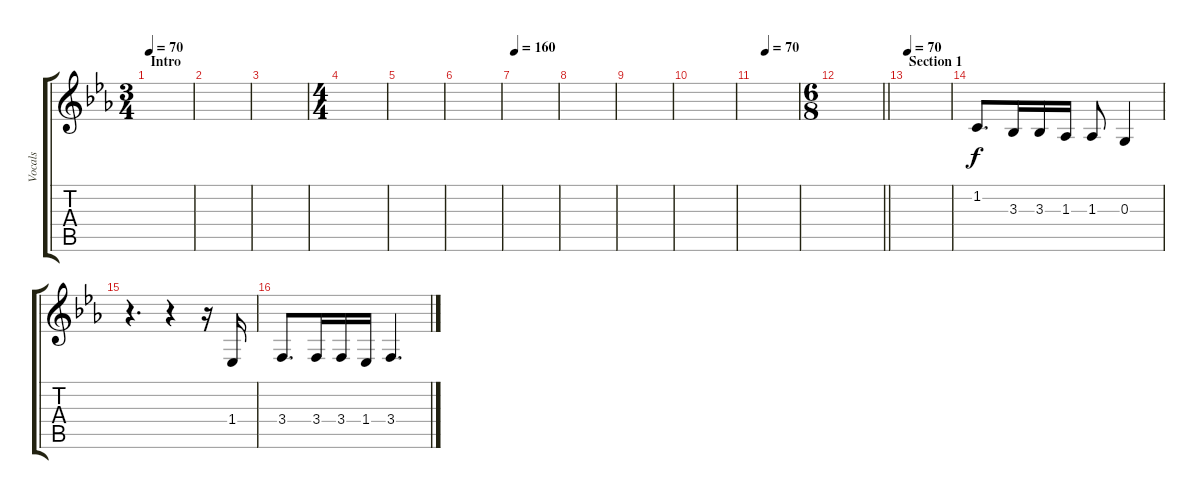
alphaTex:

\track ("Vocals" "Vocals") {instrument stringensemble1}
\staff {score tabs}
\tuning (E4 B3 G3 D3 A2 E2) {hide}
\ts (3 4)
\section ("" "Intro")
\tempo 70
\tempo 100
\tempo 70
\clef g2
\ks cminor
|
|
|
\ts (4 4)
|
|
|
\tempo 160
|
|
|
|
\tempo (70 0.25)
|
\ts (6 8)
\barLineRight lightlight
|
\section ("" "Section 1")
\tempo 70
|
1.2.8{d} 3.3.16 3.3.16 1.3.16 1.3.8 0.3.4 |
r.4{d} r.4 r.16 1.4.16 |
3.4.8{d} 3.4.16 3.4.16 1.4.16 3.4.4{d}
